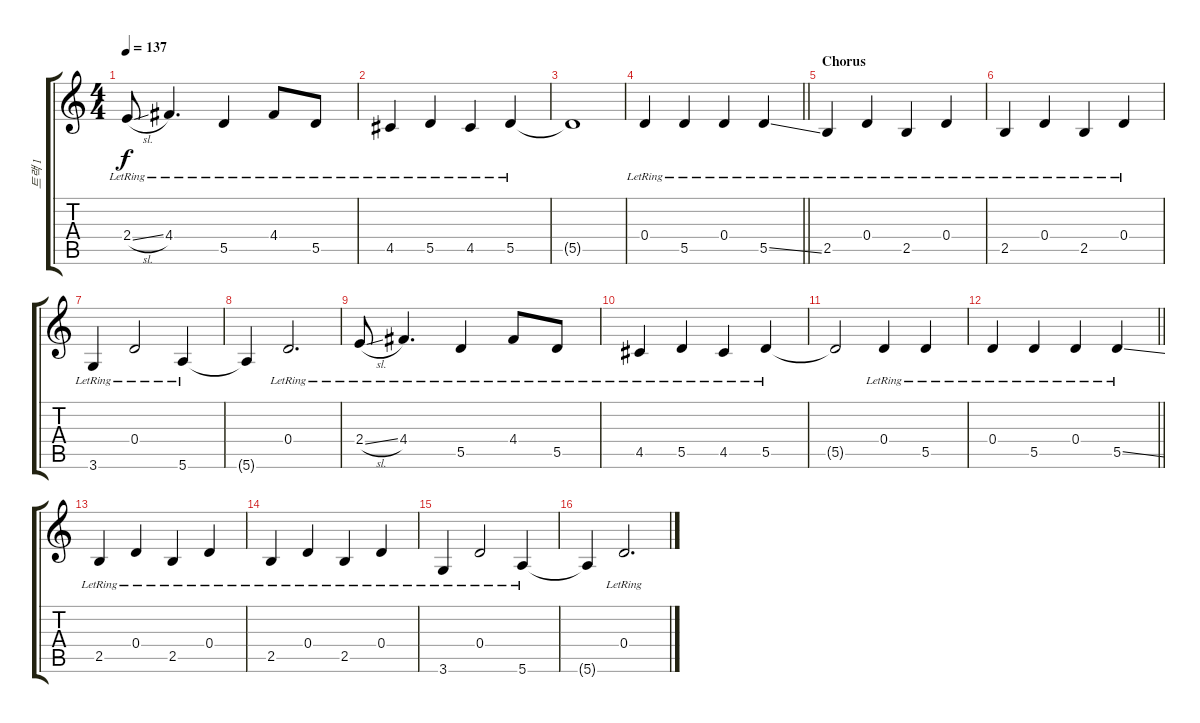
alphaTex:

\track ("트랙 1" "트랙 1") {instrument electricguitarclean}
\staff {score tabs}
\tuning (E4 B3 G3 D3 A2 E2) {hide}
\ts (4 4)
\tempo 137
\clef g2
\ks c
2.4{sl lr}.8{dy f} 4.4{lr}.4{d} 5.5{lr}.4 4.4{lr}.8 5.5{lr}.8 |
4.5{lr}.4 5.5{lr}.4 4.5{lr}.4 5.5{lr}.4 |
5.5{t}.1 |
\barLineRight lightlight
0.4{lr}.4 5.5{lr}.4 0.4{lr}.4 5.5{ss lr}.4 |
\section ("" "Chorus")
2.5{lr}.4 0.4{lr}.4 2.5{lr}.4 0.4{lr}.4 |
2.5{lr}.4 0.4{lr}.4 2.5{lr}.4 0.4{lr}.4 |
3.6{lr}.4 0.4{lr}.2 5.6{lr}.4 |
5.6{t}.4 0.4{lr}.2{d} |
2.4{sl lr}.8 4.4{lr}.4{d} 5.5{lr}.4 4.4{lr}.8 5.5{lr}.8 |
4.5{lr}.4 5.5{lr}.4 4.5{lr}.4 5.5{lr}.4 |
5.5{t}.2 0.4{lr}.4 5.5{lr}.4 |
\barLineRight lightlight
0.4{lr}.4 5.5{lr}.4 0.4{lr}.4 5.5{ss lr}.4 |
2.5{lr}.4 0.4{lr}.4 2.5{lr}.4 0.4{lr}.4 |
2.5{lr}.4 0.4{lr}.4 2.5{lr}.4 0.4{lr}.4 |
3.6{lr}.4 0.4{lr}.2 5.6{lr}.4 |
5.6{t}.4 0.4{lr}.2{d}
